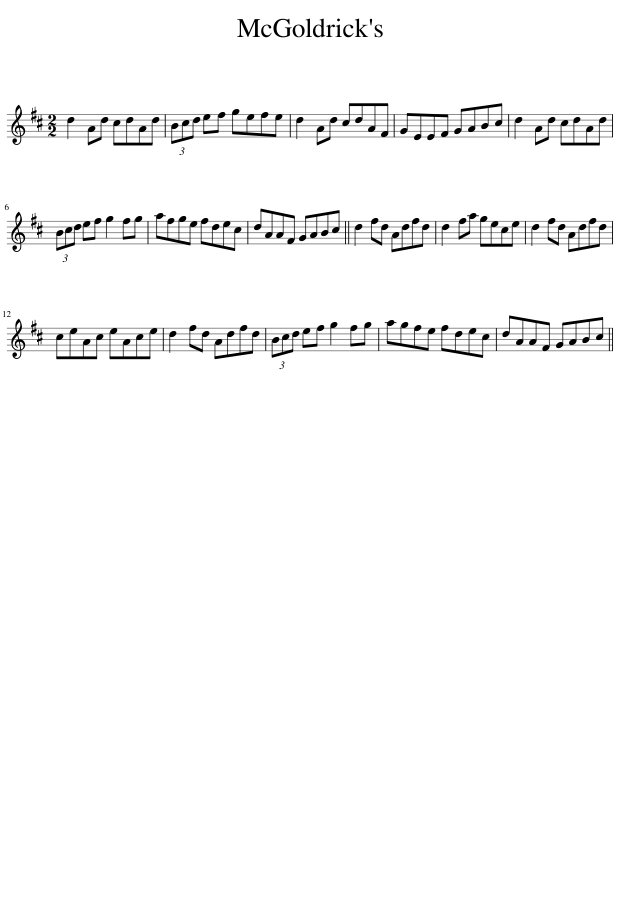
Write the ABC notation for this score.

X:1
L:1/8
M:2/2
I:linebreak $
K:D
V:1 treble
V:1
 d2 Ad cdAd | (3Bcd ef gefe | d2 Ad cdAF | GEEF GABc | d2 Ad cdAd |$ %5
 (3Bcd ef g2 fg | afge fdec | dAAF GABc || d2 fd Adfd | d2 fa gece | %10
 d2 fd Adfd |$ ceAc eAce | d2 fd Adfd | (3Bcd ef g2 fg | agfe fdec | %15
 dAAF GABc || %16
